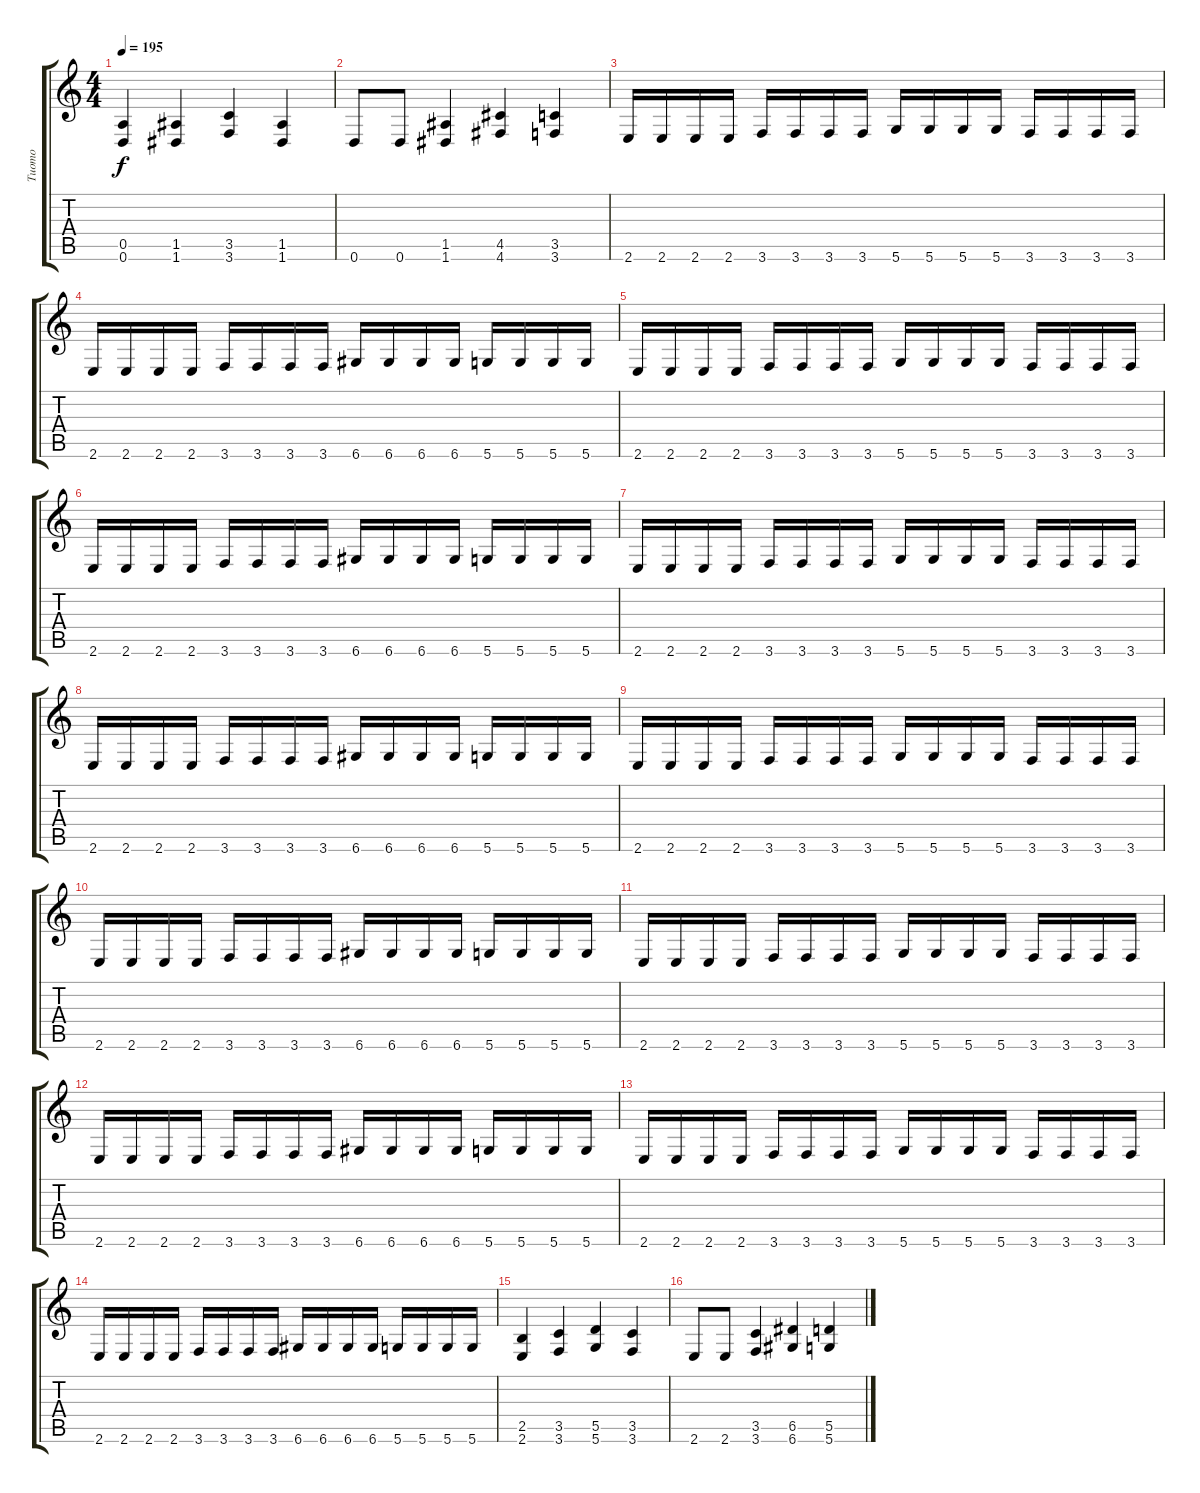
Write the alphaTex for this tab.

\track ("Tuomo" "Tuomo") {instrument distortionguitar}
\staff {score tabs}
\tuning (E4 B3 G3 D3 A2 D2) {hide}
\ts (4 4)
\tempo 195
\clef g2
\ks c
(0.5 0.6).4{dy f} (1.5 1.6).4 (3.5 3.6).4 (1.5 1.6).4 |
0.6.8 0.6.8 (1.5 1.6).4 (4.5 4.6).4 (3.5 3.6).4 |
2.6.16 2.6.16 2.6.16 2.6.16 3.6.16 3.6.16 3.6.16 3.6.16 5.6.16 5.6.16 5.6.16 5.6.16 3.6.16 3.6.16 3.6.16 3.6.16 |
2.6.16 2.6.16 2.6.16 2.6.16 3.6.16 3.6.16 3.6.16 3.6.16 6.6.16 6.6.16 6.6.16 6.6.16 5.6.16 5.6.16 5.6.16 5.6.16 |
2.6.16 2.6.16 2.6.16 2.6.16 3.6.16 3.6.16 3.6.16 3.6.16 5.6.16 5.6.16 5.6.16 5.6.16 3.6.16 3.6.16 3.6.16 3.6.16 |
2.6.16 2.6.16 2.6.16 2.6.16 3.6.16 3.6.16 3.6.16 3.6.16 6.6.16 6.6.16 6.6.16 6.6.16 5.6.16 5.6.16 5.6.16 5.6.16 |
2.6.16 2.6.16 2.6.16 2.6.16 3.6.16 3.6.16 3.6.16 3.6.16 5.6.16 5.6.16 5.6.16 5.6.16 3.6.16 3.6.16 3.6.16 3.6.16 |
2.6.16 2.6.16 2.6.16 2.6.16 3.6.16 3.6.16 3.6.16 3.6.16 6.6.16 6.6.16 6.6.16 6.6.16 5.6.16 5.6.16 5.6.16 5.6.16 |
2.6.16 2.6.16 2.6.16 2.6.16 3.6.16 3.6.16 3.6.16 3.6.16 5.6.16 5.6.16 5.6.16 5.6.16 3.6.16 3.6.16 3.6.16 3.6.16 |
2.6.16 2.6.16 2.6.16 2.6.16 3.6.16 3.6.16 3.6.16 3.6.16 6.6.16 6.6.16 6.6.16 6.6.16 5.6.16 5.6.16 5.6.16 5.6.16 |
2.6.16 2.6.16 2.6.16 2.6.16 3.6.16 3.6.16 3.6.16 3.6.16 5.6.16 5.6.16 5.6.16 5.6.16 3.6.16 3.6.16 3.6.16 3.6.16 |
2.6.16 2.6.16 2.6.16 2.6.16 3.6.16 3.6.16 3.6.16 3.6.16 6.6.16 6.6.16 6.6.16 6.6.16 5.6.16 5.6.16 5.6.16 5.6.16 |
2.6.16 2.6.16 2.6.16 2.6.16 3.6.16 3.6.16 3.6.16 3.6.16 5.6.16 5.6.16 5.6.16 5.6.16 3.6.16 3.6.16 3.6.16 3.6.16 |
2.6.16 2.6.16 2.6.16 2.6.16 3.6.16 3.6.16 3.6.16 3.6.16 6.6.16 6.6.16 6.6.16 6.6.16 5.6.16 5.6.16 5.6.16 5.6.16 |
(2.5 2.6).4 (3.5 3.6).4 (5.5 5.6).4 (3.5 3.6).4 |
2.6.8 2.6.8 (3.5 3.6).4 (6.5 6.6).4 (5.5 5.6).4
